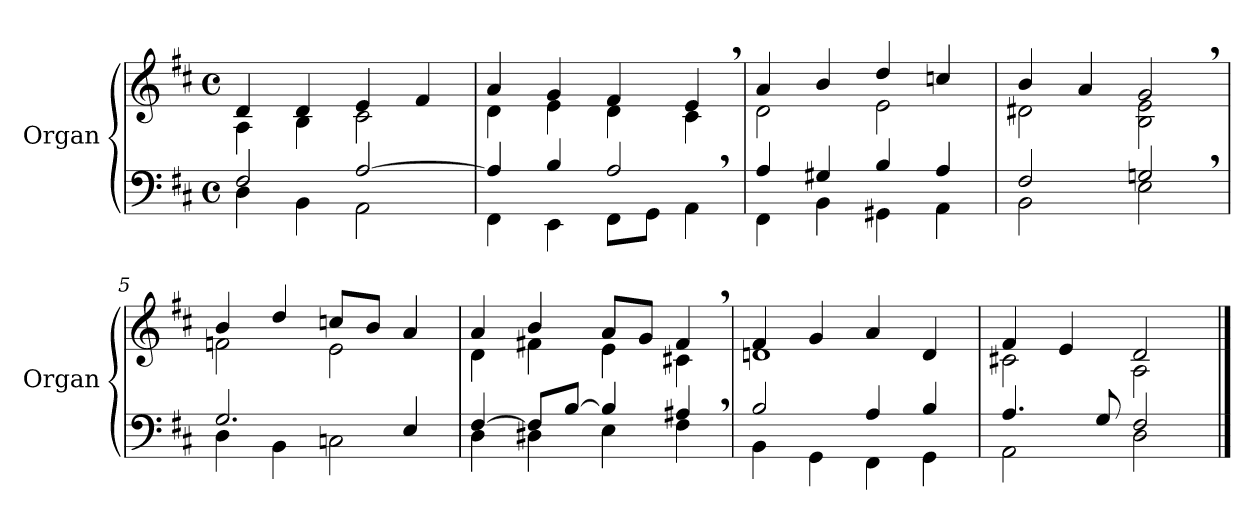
**kern	**kern
*part1	*part1
*staff2	*staff1
*I"Organ	*
*I'Organ	*
*clefF4	*clefG2
*k[f#c#]	*k[f#c#]
*M4/4	*M4/4
*met(c)	*met(c)
=1	=1
*^	*^
2F#/	4D\	4d/	4A\
.	4BB\	4d/	4B\
[>2A/	2AA\	4e/	2c#\
.	.	4f#/	.
=2	=2	=2	=2
4A/]	4FF#\	4a/	4d\
4B/	4EE\	4g/	4e\
2A,</	8FF#\L	4f#/	4d\
.	8GG\J	.	.
.	4AA\	4e,>/	4c#\
=3	=3	=3	=3
4A/	4FF#\	4a/	2d\
4G#X/	4BB\	4b/	.
4B/	4GG#X\	4dd/	2e\
4A/	4AA\	4ccn/	.
=4	=4	=4	=4
2F#/	2BB\	4b/	2d#X\
.	.	4a/	.
2Gn,</	2E\	2g,>/	2B\ 2e\
=5	=5	=5	=5
2.G/	4D\	4b/	2fn\
.	4BB\	4dd/	.
.	2Cn\	8ccn/L	2e\
.	.	8b/J	.
4E/	.	4a/	.
=6	=6	=6	=6
[>4F#/	4D\	4a/	4d\
8F#/L]	4D#X\	4b/	4f#X\
[>8B/J	.	.	.
4B/]	4E\	8a/L	4e\
.	.	8g/J	.
4A#X,</	4F#\	4f#,>/	4c#X\
=7	=7	=7	=7
2B/	4BB\	4f#/	1dn
.	4GG\	4g/	.
4A/	4FF#\	4a/	.
4B/	4GG\	4d/	.
=8	=8	=8	=8
4.A/	2AA\	4f#/	2c#X\
.	.	4e/	.
8G/	.	.	.
2F#/	2D\	2d/	2A\
*v	*v	*	*
*	*v	*v
==	==
*-	*-
